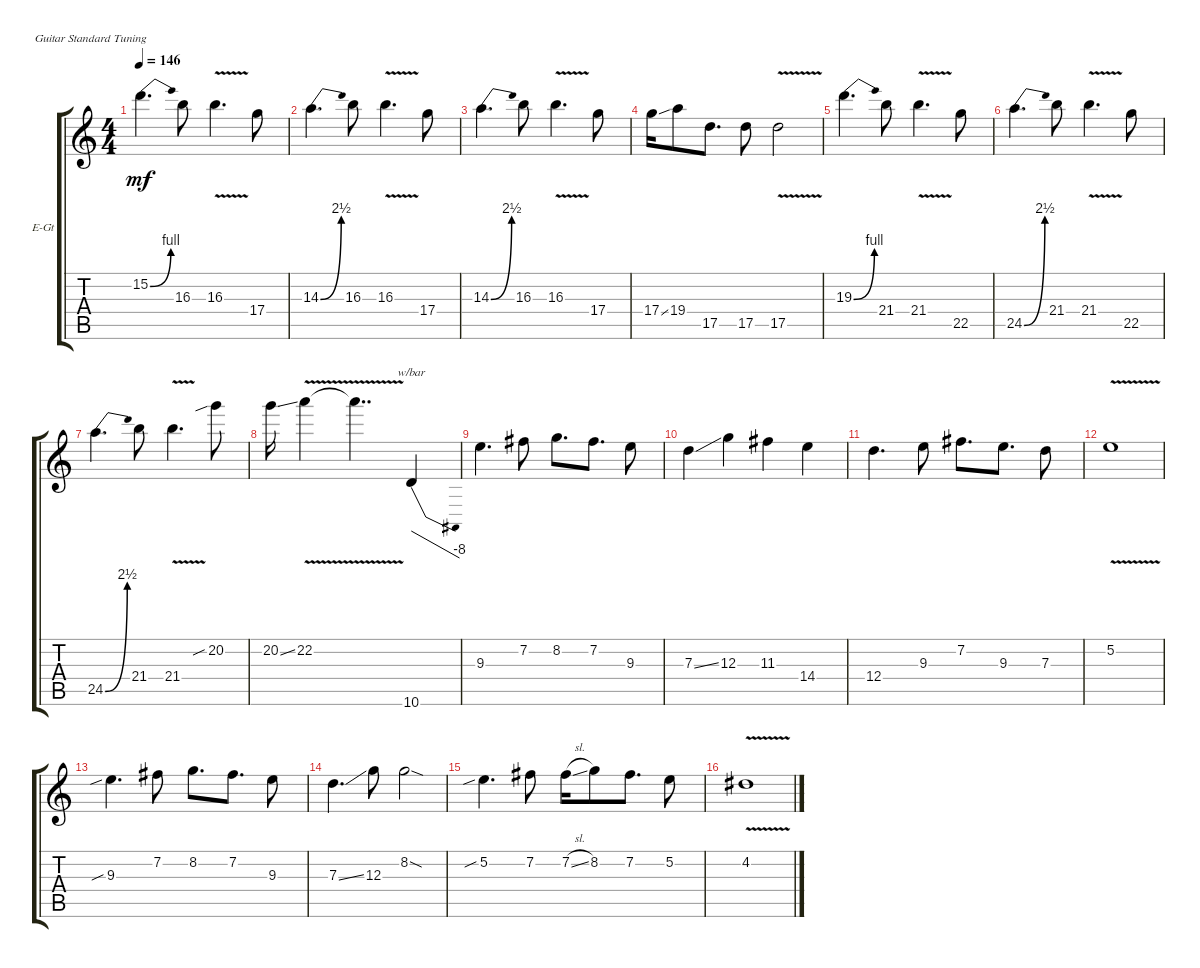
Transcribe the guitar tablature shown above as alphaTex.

\defaultSystemsLayout 4
\bracketExtendMode groupsimilarinstruments
\multiBarRest
\firstSystemTrackNameOrientation horizontal
\otherSystemsTrackNameOrientation horizontal
\track ("Lead" "E-Gt") {instrument distortionguitar}
\staff {score tabs}
\tuning (E4 B3 G3 D3 A2 E2)
\ts (4 4)
\tempo 146
\clef g2
\ks c
15.2{be (bend 26.4 0 29.4 4)}.4{d dy mf} 16.3.8 16.3{v}.4{d} 17.4.8 |
14.3{be (bend 26.4 0 29.4 10)}.4{d} 16.3.8 16.3{v}.4{d} 17.4.8 |
14.3{be (bend 26.4 0 29.4 10)}.4{d} 16.3.8 16.3{v}.4{d} 17.4.8 |
17.4{ss}.16 19.4.8 17.5.8{d} 17.5.8 17.5{v}.2 |
19.3{be (bend 26.4 0 29.4 4)}.4{d} 21.4.8 21.4{v}.4{d} 22.5.8 |
24.5{be (bend 26.4 0 29.4 10)}.4{d} 21.4.8 21.4{v}.4{d} 22.5.8 |
24.5{be (bend 26.4 0 29.4 10)}.4{d} 21.4.8 21.4{v}.4{d} 20.2{sib}.8 |
20.2{ss}.16 22.2{v}.4 22.2{t}.4{dd} 10.6.4{tbe (dive default 0 0 60 -32)} |
9.3.4{d} 7.2.8 8.2.8{d} 7.2.8{d} 9.3.8 |
7.3{ss}.4 12.3.4 11.3.4 14.4.4 |
12.4.4{d} 9.3.8 7.2.8{d} 9.3.8{d} 7.3.8 |
5.2{v}.1 |
9.3{sib}.4{d} 7.2.8 8.2.8{d} 7.2.8{d} 9.3.8 |
7.3{ss}.4{d} 12.3.8 8.2{sod}.2 |
5.2{sib}.4{d} 7.2.8 7.2{sl}.16 8.2.8 7.2.8{d} 5.2.8 |
4.2{v}.1
